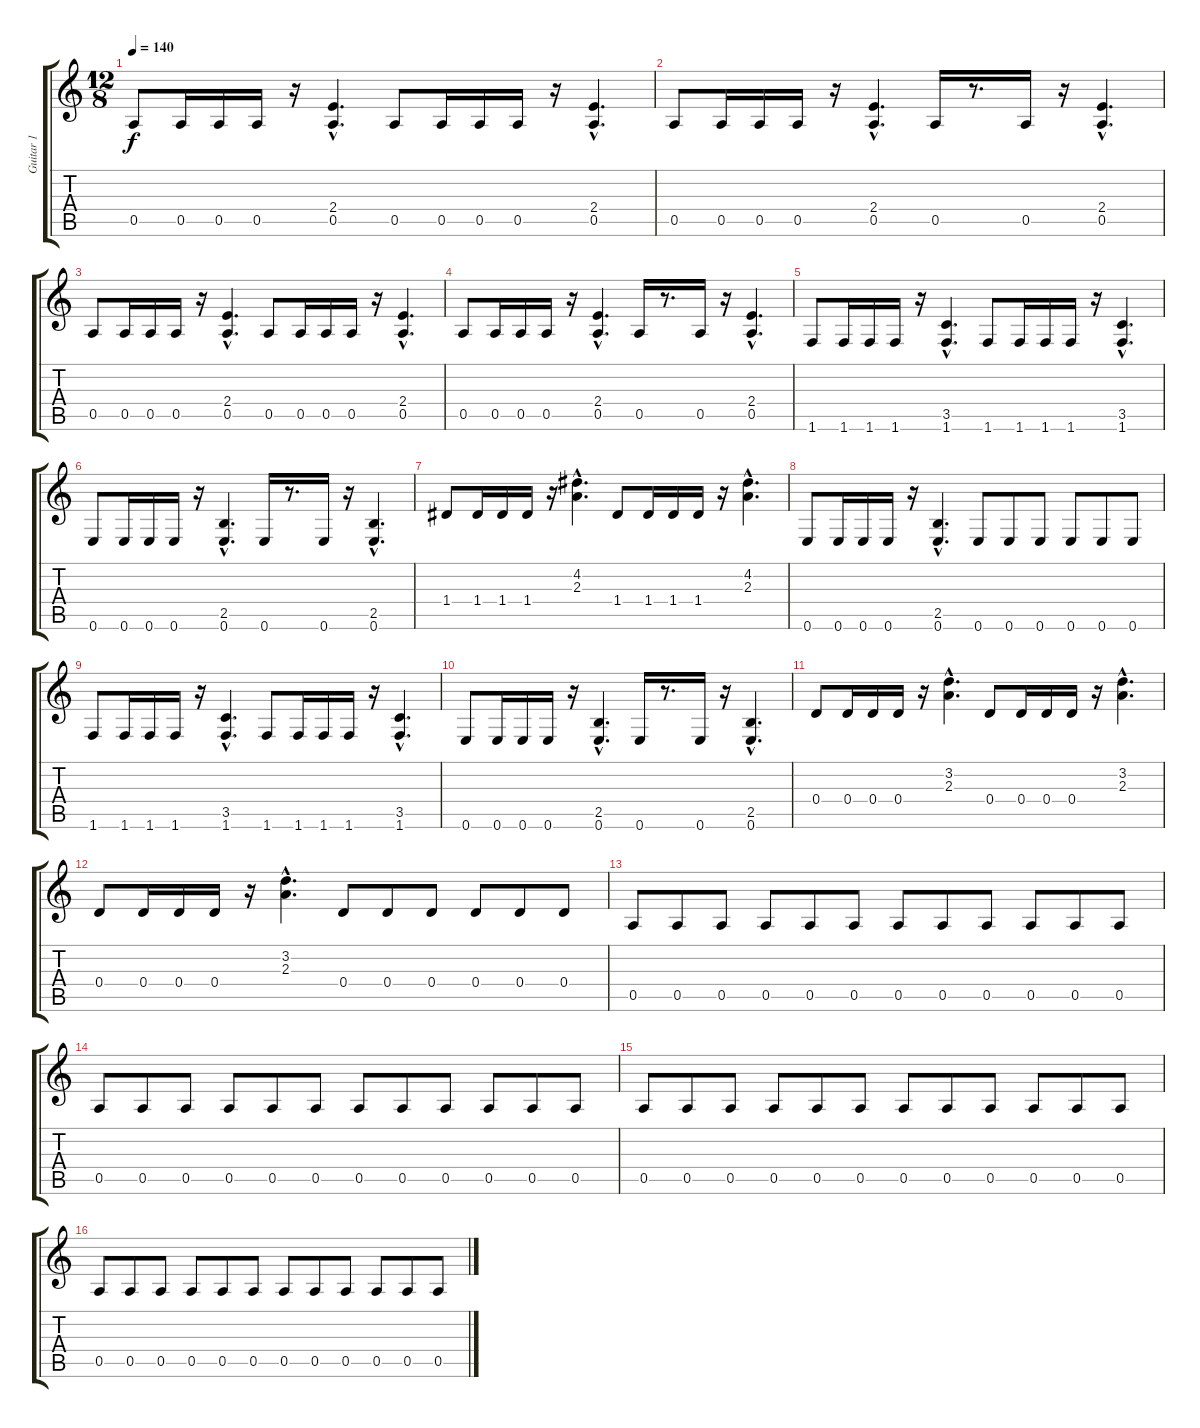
\track ("Guitar 1" "Guitar 1") {instrument distortionguitar}
\staff {score tabs}
\tuning (E4 B3 G3 D3 A2 E2) {hide}
\ts (12 8)
\tempo 140
\clef g2
\ks c
0.5.8{dy f} 0.5.16 0.5.16 0.5.16 r.16 (2.4{hac} 0.5{hac}).4{d} 0.5.8 0.5.16 0.5.16 0.5.16 r.16 (2.4{hac} 0.5{hac}).4{d} |
0.5.8 0.5.16 0.5.16 0.5.16 r.16 (2.4{hac} 0.5{hac}).4{d} 0.5.16 r.8{d} 0.5.16 r.16 (2.4{hac} 0.5{hac}).4{d} |
0.5.8 0.5.16 0.5.16 0.5.16 r.16 (2.4{hac} 0.5{hac}).4{d} 0.5.8 0.5.16 0.5.16 0.5.16 r.16 (2.4{hac} 0.5{hac}).4{d} |
0.5.8 0.5.16 0.5.16 0.5.16 r.16 (2.4{hac} 0.5{hac}).4{d} 0.5.16 r.8{d} 0.5.16 r.16 (2.4{hac} 0.5{hac}).4{d} |
1.6.8 1.6.16 1.6.16 1.6.16 r.16 (3.5{hac} 1.6{hac}).4{d} 1.6.8 1.6.16 1.6.16 1.6.16 r.16 (3.5{hac} 1.6{hac}).4{d} |
0.6.8 0.6.16 0.6.16 0.6.16 r.16 (2.5{hac} 0.6{hac}).4{d} 0.6.16 r.8{d} 0.6.16 r.16 (2.5{hac} 0.6{hac}).4{d} |
1.4.8 1.4.16 1.4.16 1.4.16 r.16 (4.2{hac} 2.3{hac}).4{d} 1.4.8 1.4.16 1.4.16 1.4.16 r.16 (4.2{hac} 2.3{hac}).4{d} |
0.6.8 0.6.16 0.6.16 0.6.16 r.16 (2.5{hac} 0.6{hac}).4{d} 0.6.8 0.6.8 0.6.8 0.6.8 0.6.8 0.6.8 |
1.6.8 1.6.16 1.6.16 1.6.16 r.16 (3.5{hac} 1.6{hac}).4{d} 1.6.8 1.6.16 1.6.16 1.6.16 r.16 (3.5{hac} 1.6{hac}).4{d} |
0.6.8 0.6.16 0.6.16 0.6.16 r.16 (2.5{hac} 0.6{hac}).4{d} 0.6.16 r.8{d} 0.6.16 r.16 (2.5{hac} 0.6{hac}).4{d} |
0.4.8 0.4.16 0.4.16 0.4.16 r.16 (3.2{hac} 2.3{hac}).4{d} 0.4.8 0.4.16 0.4.16 0.4.16 r.16 (3.2{hac} 2.3{hac}).4{d} |
0.4.8 0.4.16 0.4.16 0.4.16 r.16 (3.2{hac} 2.3{hac}).4{d} 0.4.8 0.4.8 0.4.8 0.4.8 0.4.8 0.4.8 |
0.5.8 0.5.8 0.5.8 0.5.8 0.5.8 0.5.8 0.5.8 0.5.8 0.5.8 0.5.8 0.5.8 0.5.8 |
0.5.8 0.5.8 0.5.8 0.5.8 0.5.8 0.5.8 0.5.8 0.5.8 0.5.8 0.5.8 0.5.8 0.5.8 |
0.5.8 0.5.8 0.5.8 0.5.8 0.5.8 0.5.8 0.5.8 0.5.8 0.5.8 0.5.8 0.5.8 0.5.8 |
0.5.8 0.5.8 0.5.8 0.5.8 0.5.8 0.5.8 0.5.8 0.5.8 0.5.8 0.5.8 0.5.8 0.5.8
